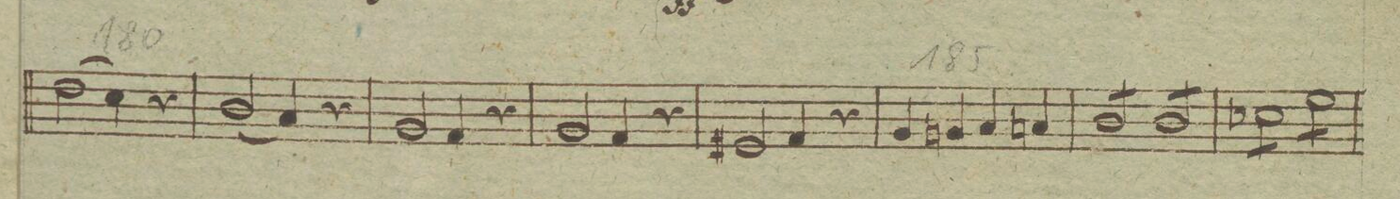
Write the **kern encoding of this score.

**kern	**dynam
*I"Viola.	*
*clefC3	*
*k[b-e-a-]	*
*met(c)	*
*M4/4	*
(2e-\	.
4d\)	.
4r	.
=177	=177
(2c/	.
4B-/)	.
4r	.
=178	=178
2A-/	.
4G/	.
4r	.
=179	=179
2A-/	.
4G/	.
4r	.
=180	=180
2F#X/	.
4G/	.
4r	.
=181	=181
4A-/	.
4An/	.
4B-/	.
4Bn/	.
=182	=182
*tremolo	*
8c/L	.
8c/	.
8c/	.
8c/J	.
8c/L	.
8c/	.
8c/	.
8c/J	.
=183	=183
8d-X\L	.
8d-\	.
8d-\	.
8d-\J	.
8f\L	.
8f\	.
8f\	.
8f\J	.
=184	=184
*-	*-
